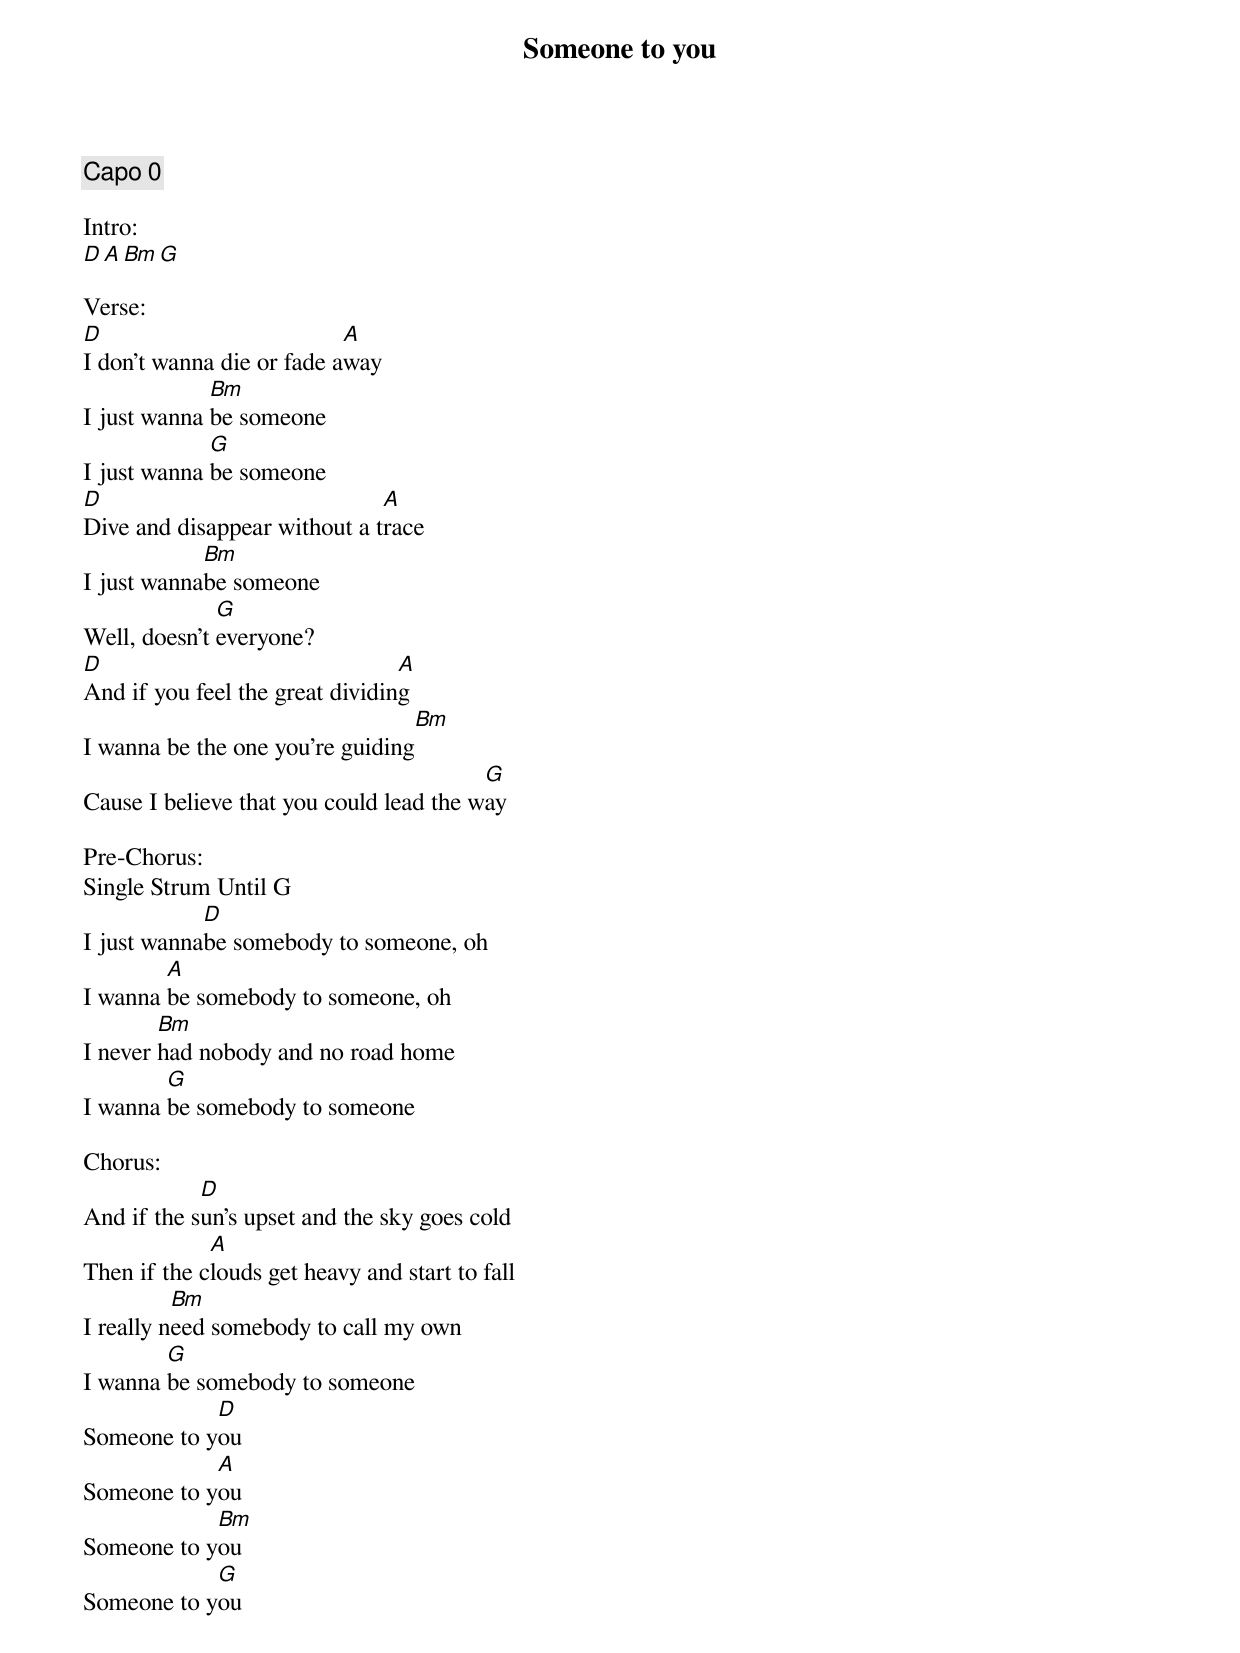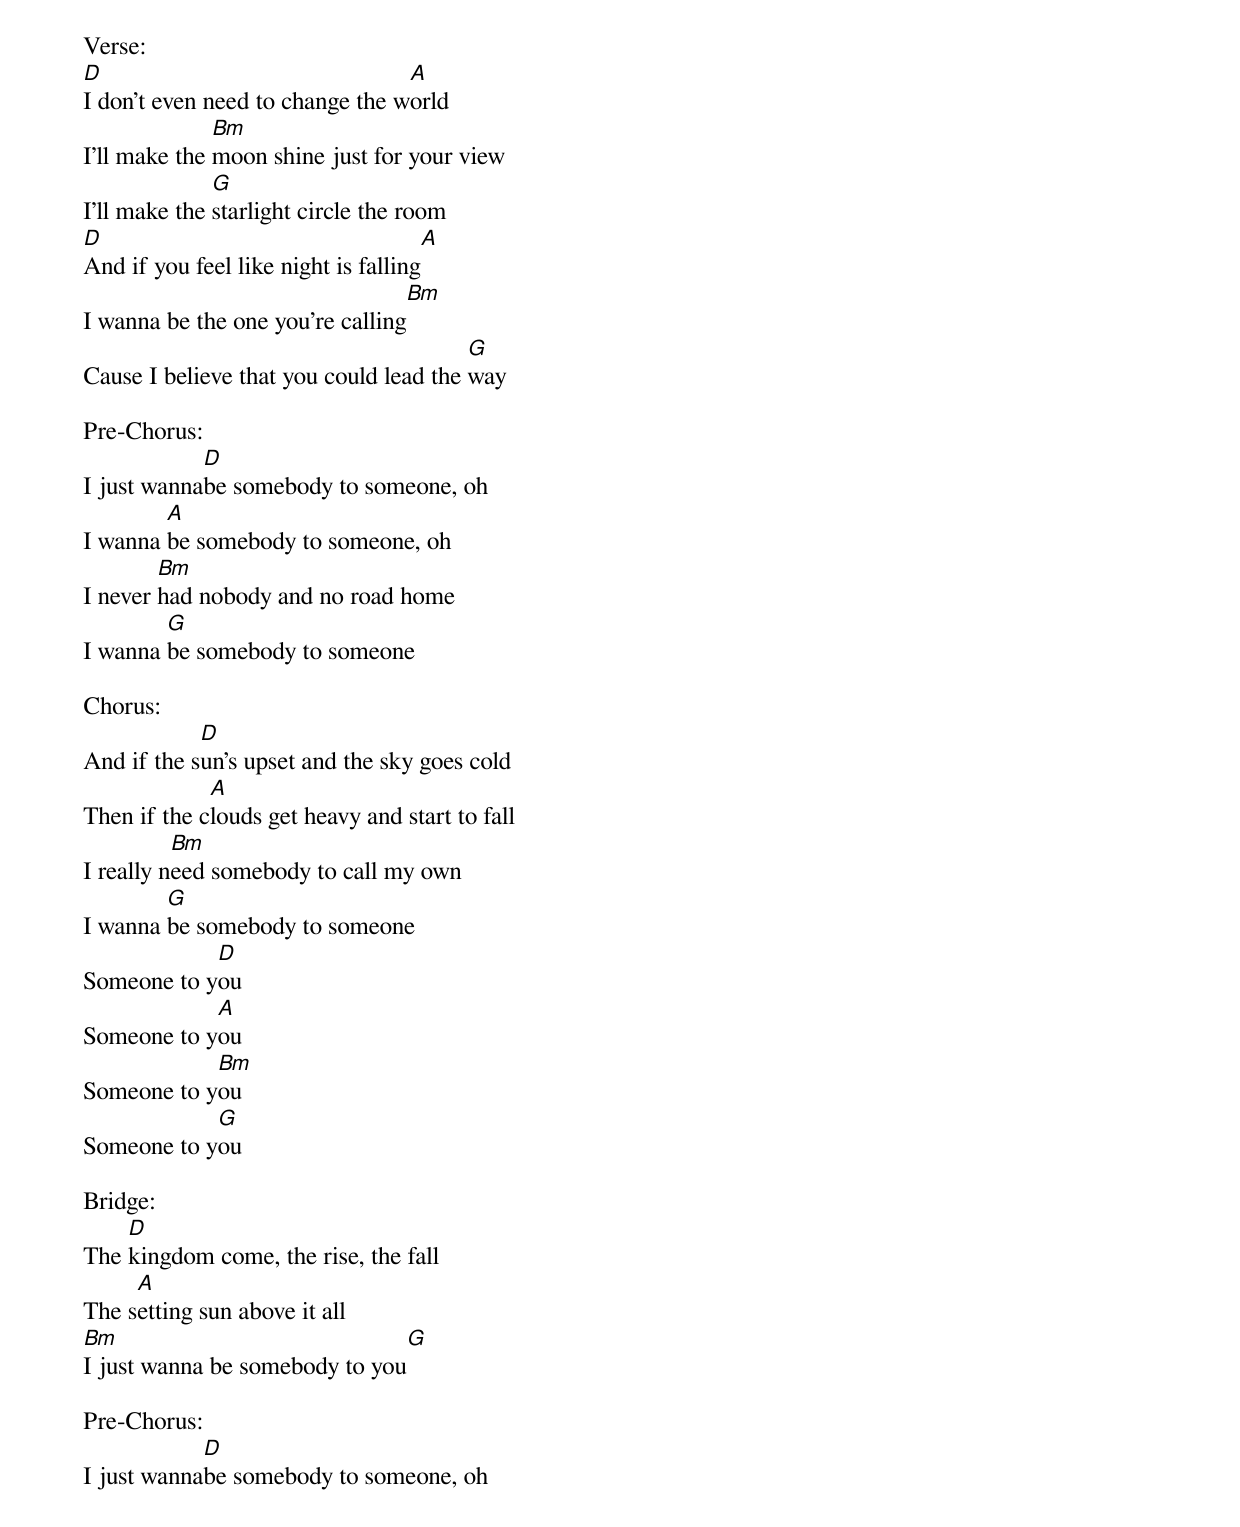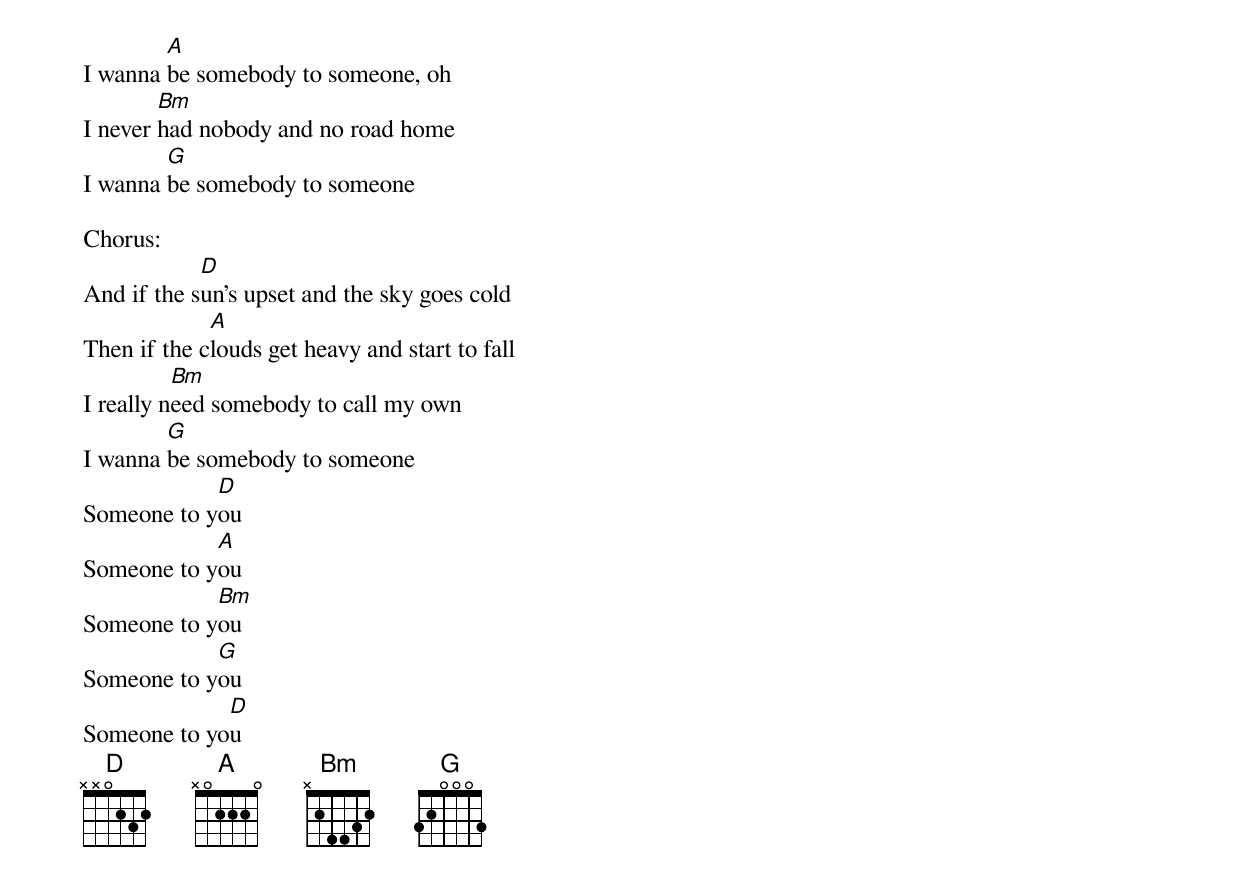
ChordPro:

{title:Someone to you}
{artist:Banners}
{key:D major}
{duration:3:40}
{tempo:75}
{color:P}

{comment: Capo 0}

Intro:
[D][A][Bm][G]

Verse:
[D]I don't wanna die or fade a[A]way
I just wanna [Bm]be someone
I just wanna [G]be someone
[D]Dive and disappear without a t[A]race
I just wanna[Bm]be someone
Well, doesn't [G]everyone?
[D]And if you feel the great dividin[A]g
I wanna be the one you're guiding[Bm]
Cause I believe that you could lead the w[G]ay

Pre-Chorus:
Single Strum Until G
I just wanna[D]be somebody to someone, oh
I wanna [A]be somebody to someone, oh
I never [Bm]had nobody and no road home
I wanna [G]be somebody to someone

Chorus:
And if the s[D]un's upset and the sky goes cold
Then if the c[A]louds get heavy and start to fall
I really n[Bm]eed somebody to call my own
I wanna [G]be somebody to someone
Someone to y[D]ou
Someone to y[A]ou
Someone to y[Bm]ou
Someone to y[G]ou

Verse:
[D]I don't even need to change the w[A]orld
I'll make the [Bm]moon shine just for your view
I'll make the [G]starlight circle the room
[D]And if you feel like night is falling[A]
I wanna be the one you're calling[Bm]
Cause I believe that you could lead the [G]way

Pre-Chorus:
I just wanna[D]be somebody to someone, oh
I wanna [A]be somebody to someone, oh
I never [Bm]had nobody and no road home
I wanna [G]be somebody to someone

Chorus:
And if the s[D]un's upset and the sky goes cold
Then if the c[A]louds get heavy and start to fall
I really n[Bm]eed somebody to call my own
I wanna [G]be somebody to someone
Someone to y[D]ou
Someone to y[A]ou
Someone to y[Bm]ou
Someone to y[G]ou

Bridge:
The [D]kingdom come, the rise, the fall
The s[A]etting sun above it all
[Bm]I just wanna be somebody to you[G]

Pre-Chorus:
I just wanna[D]be somebody to someone, oh
I wanna [A]be somebody to someone, oh
I never [Bm]had nobody and no road home
I wanna [G]be somebody to someone

Chorus:
And if the s[D]un's upset and the sky goes cold
Then if the c[A]louds get heavy and start to fall
I really n[Bm]eed somebody to call my own
I wanna [G]be somebody to someone
Someone to y[D]ou
Someone to y[A]ou
Someone to y[Bm]ou
Someone to y[G]ou
Someone to yo[D]u
